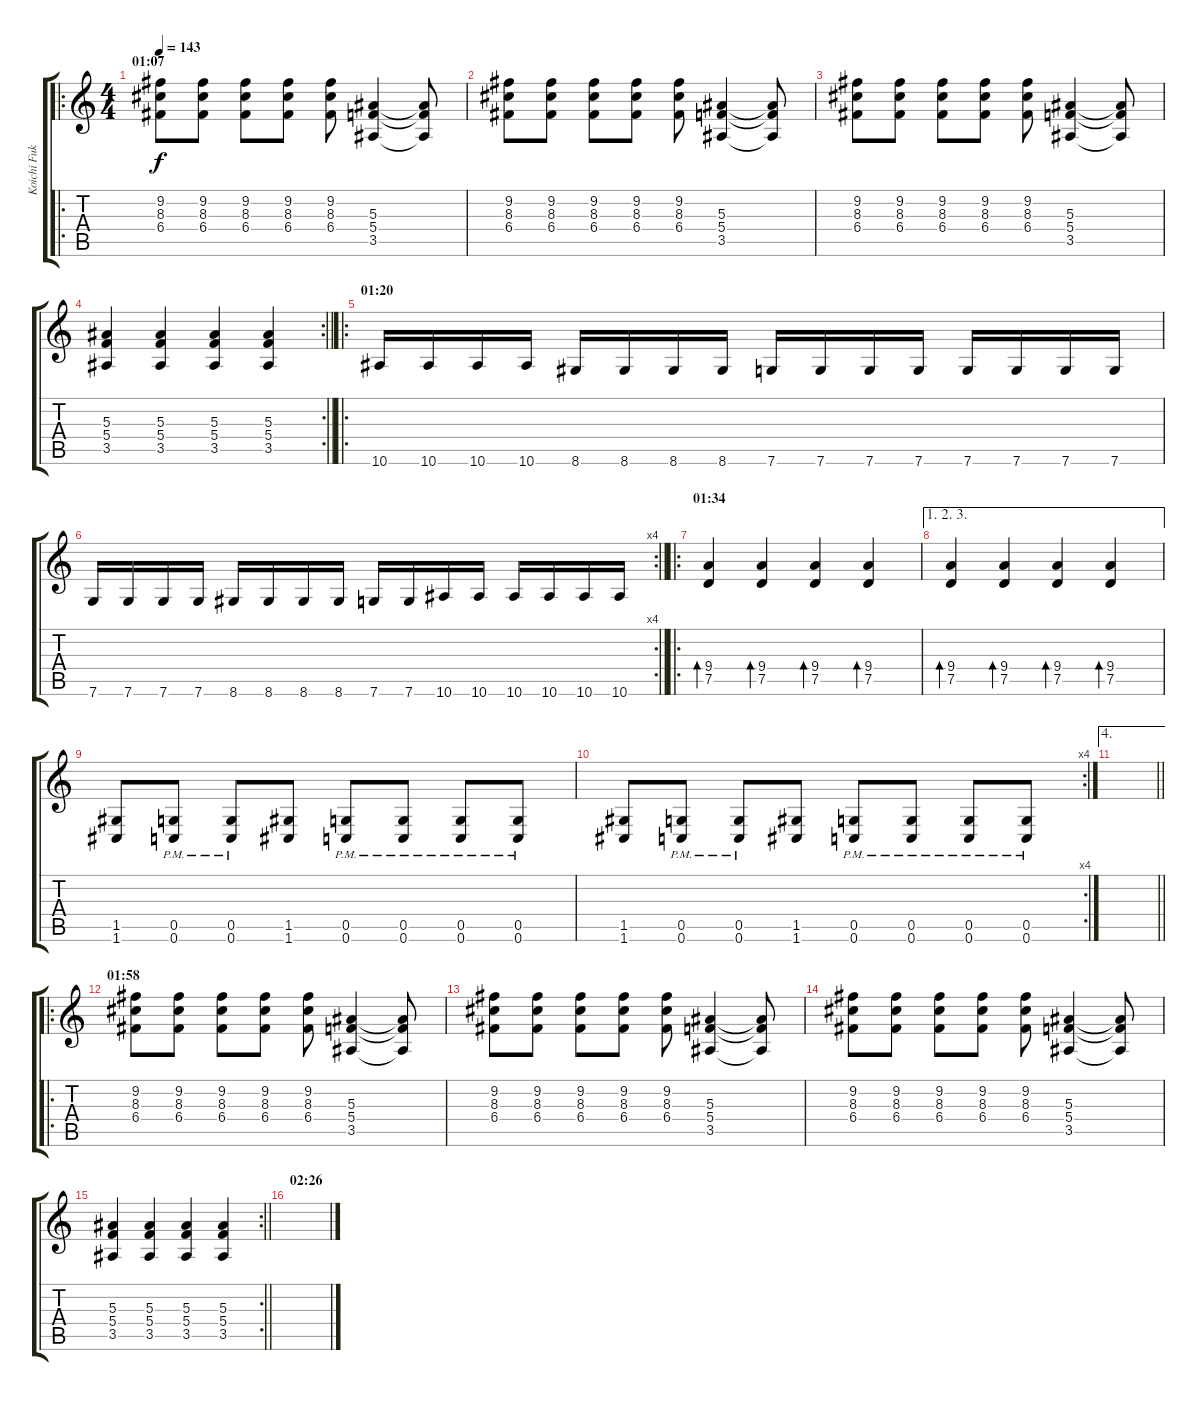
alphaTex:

\track ("Koichi Fukuda" "Koichi Fuk") {instrument distortionguitar}
\staff {score tabs}
\tuning (D4 A3 F3 C3 G2 C2) {hide}
\ro
\ts (4 4)
\section ("" "01:07")
\tempo 143
\clef g2
\ks c
(9.2 8.3 6.4).8{dy f} (9.2 8.3 6.4).8 (9.2 8.3 6.4).8 (9.2 8.3 6.4).8 (9.2 8.3 6.4).8 (5.3 5.4 3.5).4 (5.3{t} 5.4{t} 3.5{t}).8 |
(9.2 8.3 6.4).8 (9.2 8.3 6.4).8 (9.2 8.3 6.4).8 (9.2 8.3 6.4).8 (9.2 8.3 6.4).8 (5.3 5.4 3.5).4 (5.3{t} 5.4{t} 3.5{t}).8 |
(9.2 8.3 6.4).8 (9.2 8.3 6.4).8 (9.2 8.3 6.4).8 (9.2 8.3 6.4).8 (9.2 8.3 6.4).8 (5.3 5.4 3.5).4 (5.3{t} 5.4{t} 3.5{t}).8 |
\rc 2
\barLineRight lightlight
(5.3 5.4 3.5).4 (5.3 5.4 3.5).4 (5.3 5.4 3.5).4 (5.3 5.4 3.5).4 |
\ro
\section ("" "01:20")
10.6.16 10.6.16 10.6.16 10.6.16 8.6.16 8.6.16 8.6.16 8.6.16 7.6.16 7.6.16 7.6.16 7.6.16 7.6.16 7.6.16 7.6.16 7.6.16 |
\rc 4
\barLineRight lightlight
7.6.16 7.6.16 7.6.16 7.6.16 8.6.16 8.6.16 8.6.16 8.6.16 7.6.16 7.6.16 10.6.16 10.6.16 10.6.16 10.6.16 10.6.16 10.6.16 |
\ro
\section ("" "01:34")
(9.4 7.5).4{bd 120} (9.4 7.5).4{bd 120} (9.4 7.5).4{bd 120} (9.4 7.5).4{bd 120} |
\ae (1 2 3)
(9.4 7.5).4{bd 120} (9.4 7.5).4{bd 120} (9.4 7.5).4{bd 120} (9.4 7.5).4{bd 120} |
(1.5 1.6).8 (0.5{pm} 0.6{pm}).8 (0.5{pm} 0.6{pm}).8 (1.5 1.6).8 (0.5{pm} 0.6{pm}).8 (0.5{pm} 0.6{pm}).8 (0.5{pm} 0.6{pm}).8 (0.5{pm} 0.6{pm}).8 |
\rc 4
(1.5 1.6).8 (0.5{pm} 0.6{pm}).8 (0.5{pm} 0.6{pm}).8 (1.5 1.6).8 (0.5{pm} 0.6{pm}).8 (0.5{pm} 0.6{pm}).8 (0.5{pm} 0.6{pm}).8 (0.5{pm} 0.6{pm}).8 |
\ae 4
\barLineRight lightlight
|
\ro
\section ("" "01:58")
(9.2 8.3 6.4).8 (9.2 8.3 6.4).8 (9.2 8.3 6.4).8 (9.2 8.3 6.4).8 (9.2 8.3 6.4).8 (5.3 5.4 3.5).4 (5.3{t} 5.4{t} 3.5{t}).8 |
(9.2 8.3 6.4).8 (9.2 8.3 6.4).8 (9.2 8.3 6.4).8 (9.2 8.3 6.4).8 (9.2 8.3 6.4).8 (5.3 5.4 3.5).4 (5.3{t} 5.4{t} 3.5{t}).8 |
(9.2 8.3 6.4).8 (9.2 8.3 6.4).8 (9.2 8.3 6.4).8 (9.2 8.3 6.4).8 (9.2 8.3 6.4).8 (5.3 5.4 3.5).4 (5.3{t} 5.4{t} 3.5{t}).8 |
\rc 2
\barLineRight lightlight
(5.3 5.4 3.5).4 (5.3 5.4 3.5).4 (5.3 5.4 3.5).4 (5.3 5.4 3.5).4 |
\section ("" "02:26")
